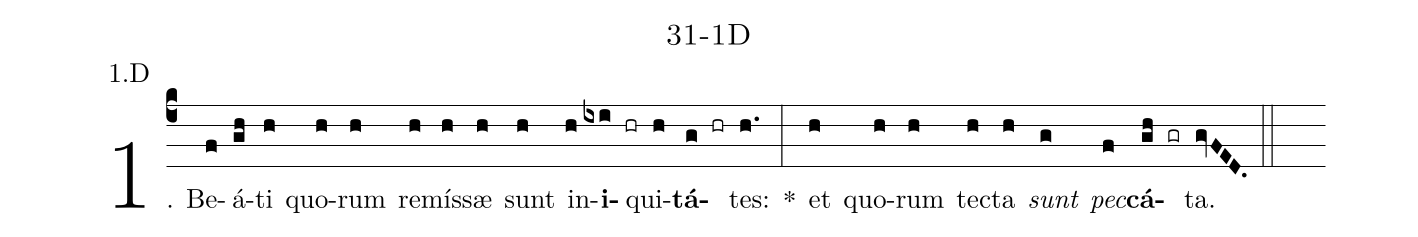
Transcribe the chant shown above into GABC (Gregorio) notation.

name: 31-1D;
annotation: 1.D;
%%
(c4)1. Be(f)á(gh)ti(h) quo(h)rum(h) re(h)mís(h)sæ(h) sunt(h) in(h)<b>i</b>(ixi hr)qui(h)<b>tá</b>(g hr)tes:(h.) *(:) et(h) quo(h)rum(h) tec(h)ta(h) <i>sunt</i>(g) <i>pec</i>(f)<b>cá</b>(gh gr)ta.(gvFED.) (::)
